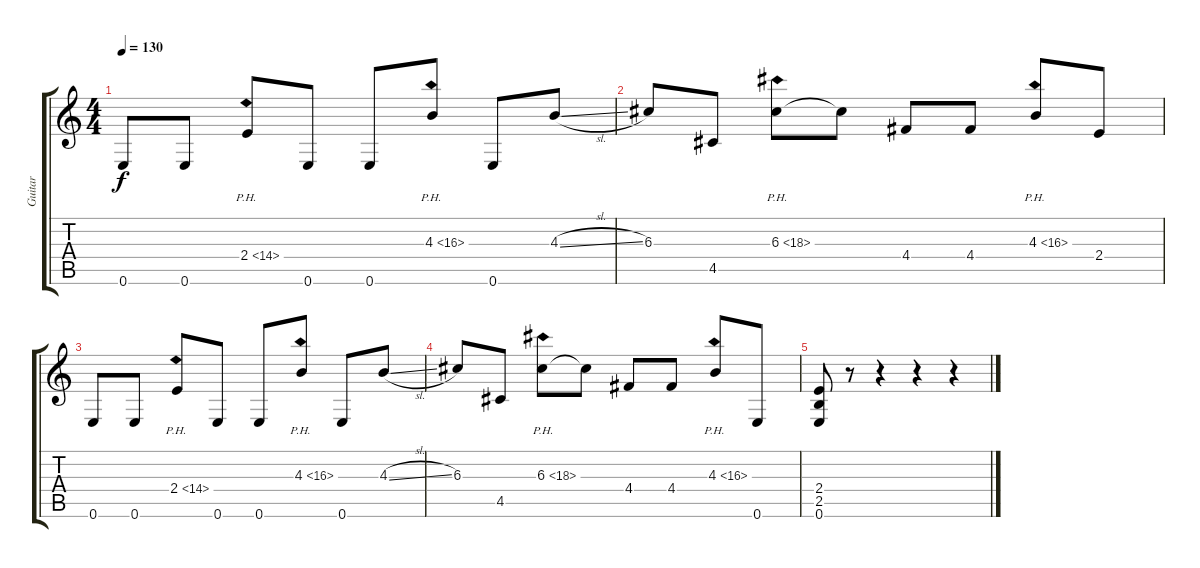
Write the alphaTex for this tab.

\track ("Guitar" "Guitar") {instrument acousticguitarsteel}
\staff {score tabs}
\tuning (E4 B3 G3 D3 A2 E2) {hide}
\ts (4 4)
\tempo 130
\clef g2
\ks c
0.6.8{dy f} 0.6.8 2.4{ph 12}.8 0.6.8 0.6.8 4.3{ph 12}.8 0.6.8 4.3{sl}.8 |
6.3.8 4.5.8 6.3{ph 12}.8 6.3{t}.8 4.4.8 4.4.8 4.3{ph 12}.8 2.4.8 |
0.6.8 0.6.8 2.4{ph 12}.8 0.6.8 0.6.8 4.3{ph 12}.8 0.6.8 4.3{sl}.8 |
6.3.8 4.5.8 6.3{ph 12}.8 6.3{t}.8 4.4.8 4.4.8 4.3{ph 12}.8 0.6.8 |
(2.4 2.5 0.6).8 r.8 r.4 r.4 r.4
